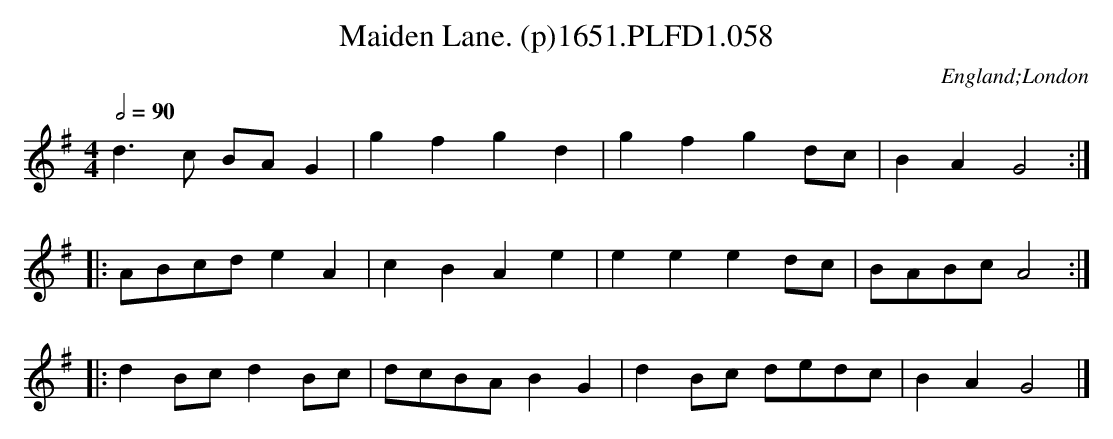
X:1
T:Maiden Lane. (p)1651.PLFD1.058
M:4/4
L:1/8
Q:1/2=90
O:England;London
K:G
d3 c BA G2|g2 f2 g2 d2|g2 f2 g2 dc|B2 A2 G4:|
|:ABcd e2 A2|c2 B2 A2 e2|e2 e2 e2 dc|BABc A4:|
|:d2 Bc d2 Bc|dcBA B2 G2|d2 Bc dedc|B2 A2 G4|]
